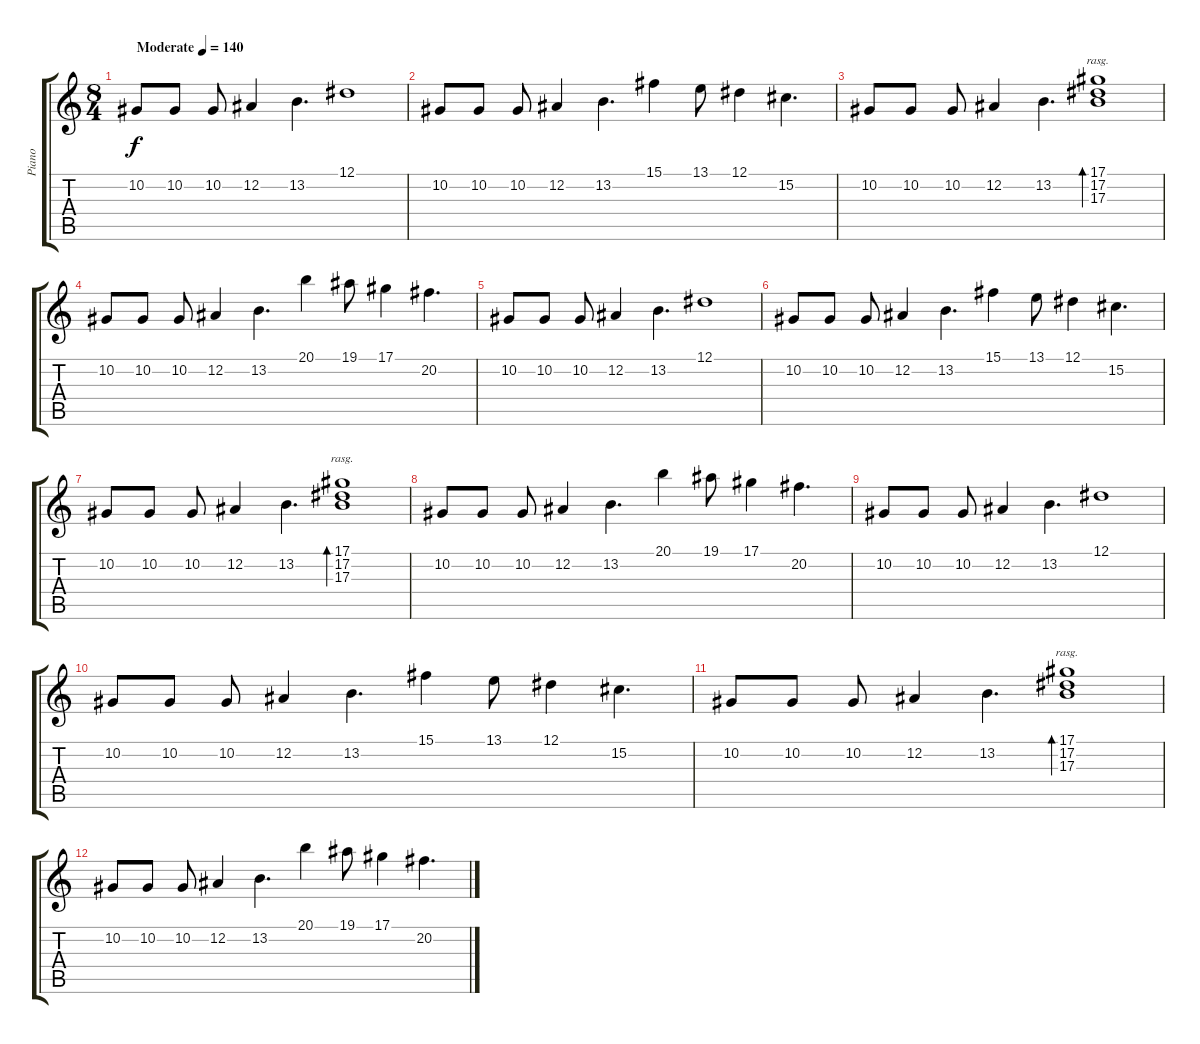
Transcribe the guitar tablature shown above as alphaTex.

\track ("Piano" "Piano") {instrument acousticgrandpiano}
\staff {score tabs}
\tuning (Eb4 Bb3 Gb3 Db3 Ab2 Eb2) {hide}
\ts (8 4)
\tempo (140 "Moderate")
\clef g2
\ks c
10.2.8{dy f instrument acousticgrandpiano} 10.2.8 10.2.8 12.2.4 13.2.4{d} 12.1.1 |
10.2.8 10.2.8 10.2.8 12.2.4 13.2.4{d} 15.1.4 13.1.8 12.1.4 15.2.4{d} |
10.2.8 10.2.8 10.2.8 12.2.4 13.2.4{d} (17.1 17.2 17.3).1{bd 240 rasg ii} |
10.2.8 10.2.8 10.2.8 12.2.4 13.2.4{d} 20.1.4 19.1.8 17.1.4 20.2.4{d} |
10.2.8 10.2.8 10.2.8 12.2.4 13.2.4{d} 12.1.1 |
10.2.8 10.2.8 10.2.8 12.2.4 13.2.4{d} 15.1.4 13.1.8 12.1.4 15.2.4{d} |
10.2.8 10.2.8 10.2.8 12.2.4 13.2.4{d} (17.1 17.2 17.3).1{bd 240 rasg ii} |
10.2.8 10.2.8 10.2.8 12.2.4 13.2.4{d} 20.1.4 19.1.8 17.1.4 20.2.4{d} |
10.2.8 10.2.8 10.2.8 12.2.4 13.2.4{d} 12.1.1 |
10.2.8 10.2.8 10.2.8 12.2.4 13.2.4{d} 15.1.4 13.1.8 12.1.4 15.2.4{d} |
10.2.8 10.2.8 10.2.8 12.2.4 13.2.4{d} (17.1 17.2 17.3).1{bd 240 rasg ii} |
10.2.8 10.2.8 10.2.8 12.2.4 13.2.4{d} 20.1.4 19.1.8 17.1.4 20.2.4{d}
